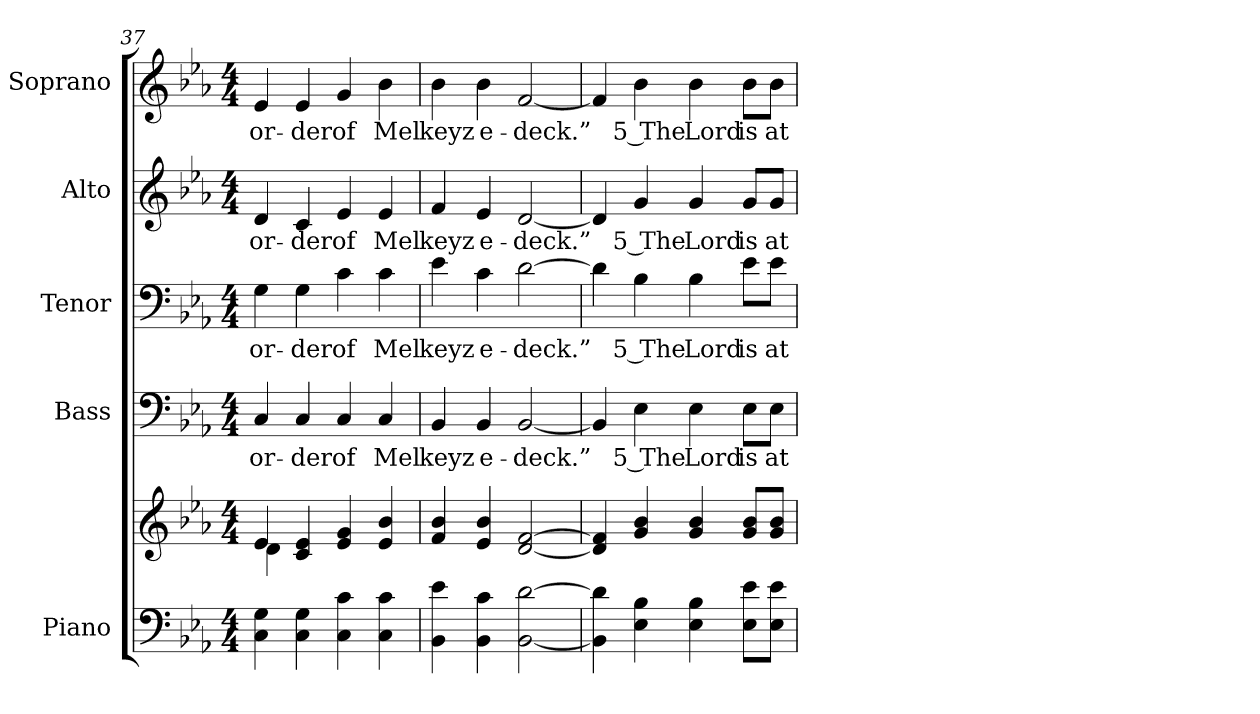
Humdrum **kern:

**kern	**kern	**kern	**text	**kern	**text	**kern	**text	**kern	**text
*part5	*part5	*part4	*part4	*part3	*part3	*part2	*part2	*part1	*part1
*staff6	*staff5	*staff4	*staff4	*staff3	*staff3	*staff2	*staff2	*staff1	*staff1
*I"Piano	*	*I"Bass	*	*I"Tenor	*	*I"Alto	*	*I"Soprano	*
*I'Pno.	*	*I'B.	*	*I'T.	*	*I'A.	*	*I'S.	*
!!LO:PB:g=z
*clefF4	*clefG2	*clefF4	*	*clefF4	*	*clefG2	*	*clefG2	*
*k[b-e-a-]	*k[b-e-a-]	*k[b-e-a-]	*	*k[b-e-a-]	*	*k[b-e-a-]	*	*k[b-e-a-]	*
*E-:	*E-:	*E-:	*	*E-:	*	*E-:	*	*E-:	*
*M4/4	*M4/4	*M4/4	*	*M4/4	*	*M4/4	*	*M4/4	*
=37	=37	=37	=37	=37	=37	=37	=37	=37	=37
*	*^	*	*	*	*	*	*	*	*
!	!	!	!	!LO:LY:b:color=#000000	!	!	!	!	!	!
!	!	!	!	!	!	!LO:LY:b:color=#000000	!	!	!	!
!	!	!	!	!	!	!	!	!LO:LY:b:color=#000000	!	!
!	!	!	!	!	!	!	!	!	!	!LO:LY:b:color=#000000
4Ci\ 4Gi	4e-i/	4di\	4Ci/	or-	4Gi\	or-	4di/	or-	4e-i/	or-
!	!	!	!	!LO:LY:b:color=#000000	!	!	!	!	!	!
!	!	!	!	!	!	!LO:LY:b:color=#000000	!	!	!	!
!	!	!	!	!	!	!	!	!LO:LY:b:color=#000000	!	!
!	!	!	!	!	!	!	!	!	!	!LO:LY:b:color=#000000
4Ci\ 4Gi	4ci/ 4e-i	4ryy	4Ci/	-der	4Gi\	-der	4ci/	-der	4e-i/	-der
!	!	!	!	!LO:LY:b:color=#000000	!	!	!	!	!	!
!	!	!	!	!	!	!LO:LY:b:color=#000000	!	!	!	!
!	!	!	!	!	!	!	!	!LO:LY:b:color=#000000	!	!
!	!	!	!	!	!	!	!	!	!	!LO:LY:b:color=#000000
4Ci\ 4ci	4e-i/ 4gi	2ryy	4Ci/	of	4ci\	of	4e-i/	of	4gi/	of
!	!	!	!	!LO:LY:b:color=#000000	!	!	!	!	!	!
!	!	!	!	!	!	!LO:LY:b:color=#000000	!	!	!	!
!	!	!	!	!	!	!	!	!LO:LY:b:color=#000000	!	!
!	!	!	!	!	!	!	!	!	!	!LO:LY:b:color=#000000
4Ci\ 4ci	4e-i/ 4b-i	.	4Ci/	Mel	4ci\	Mel	4e-i/	Mel	4b-i\	Mel
*	*v	*v	*	*	*	*	*	*	*	*
=38	=38	=38	=38	=38	=38	=38	=38	=38	=38
!	!	!	!LO:LY:b:color=#000000	!	!	!	!	!	!
!	!	!	!	!	!LO:LY:b:color=#000000	!	!	!	!
!	!	!	!	!	!	!	!LO:LY:b:color=#000000	!	!
!	!	!	!	!	!	!	!	!	!LO:LY:b:color=#000000
4BB-i\ 4e-i	4fi/ 4b-i	4BB-i/	keyz	4e-i\	keyz	4fi/	keyz	4b-i\	keyz
!	!	!	!LO:LY:b:color=#000000	!	!	!	!	!	!
!	!	!	!	!	!LO:LY:b:color=#000000	!	!	!	!
!	!	!	!	!	!	!	!LO:LY:b:color=#000000	!	!
!	!	!	!	!	!	!	!	!	!LO:LY:b:color=#000000
4BB-i\ 4ci	4e-i/ 4b-i	4BB-i/	e-	4ci\	e-	4e-i/	e-	4b-i\	e-
!	!	!	!LO:LY:b:color=#000000	!	!	!	!	!	!
!	!	!	!	!	!LO:LY:b:color=#000000	!	!	!	!
!	!	!	!	!	!	!	!LO:LY:b:color=#000000	!	!
!	!	!	!	!	!	!	!	!	!LO:LY:b:color=#000000
[<2BB-i\ [>2di	[<2di/ [>2fi	[<2BB-i/	-deck.”	[>2di\	-deck.”	[<2di/	-deck.”	[<2fi/	-deck.”
=39	=39	=39	=39	=39	=39	=39	=39	=39	=39
4BB-i\] 4di]	4di/] 4fi]	4BB-i/]	.	4di\]	.	4di/]	.	4fi/]	.
!	!	!	!LO:LY:b:color=#000000	!	!	!	!	!	!
!	!	!	!	!	!LO:LY:b:color=#000000	!	!	!	!
!	!	!	!	!	!	!	!LO:LY:b:color=#000000	!	!
!	!	!	!	!	!	!	!	!	!LO:LY:b:color=#000000
4E-i\ 4B-i	4gi/ 4b-i	4E-i\	5 The	4B-i\	5 The	4gi/	5 The	4b-i\	5 The
!	!	!	!LO:LY:b:color=#000000	!	!	!	!	!	!
!	!	!	!	!	!LO:LY:b:color=#000000	!	!	!	!
!	!	!	!	!	!	!	!LO:LY:b:color=#000000	!	!
!	!	!	!	!	!	!	!	!	!LO:LY:b:color=#000000
4E-i\ 4B-i	4gi/ 4b-i	4E-i\	Lord	4B-i\	Lord	4gi/	Lord	4b-i\	Lord
!	!	!	!LO:LY:b:color=#000000	!	!	!	!	!	!
!	!	!	!	!	!LO:LY:b:color=#000000	!	!	!	!
!	!	!	!	!	!	!	!LO:LY:b:color=#000000	!	!
!	!	!	!	!	!	!	!	!	!LO:LY:b:color=#000000
8E-i\ 8e-i\L	8gi/ 8b-i/L	8E-i\L	is	8e-i\L	is	8gi/L	is	8b-i\L	is
!	!	!	!LO:LY:b:color=#000000	!	!	!	!	!	!
!	!	!	!	!	!LO:LY:b:color=#000000	!	!	!	!
!	!	!	!	!	!	!	!LO:LY:b:color=#000000	!	!
!	!	!	!	!	!	!	!	!	!LO:LY:b:color=#000000
8E-i\ 8e-i\J	8gi/ 8b-i/J	8E-i\J	at	8e-i\J	at	8gi/J	at	8b-i\J	at
=	=	=	=	=	=	=	=	=	=
*-	*-	*-	*-	*-	*-	*-	*-	*-	*-
